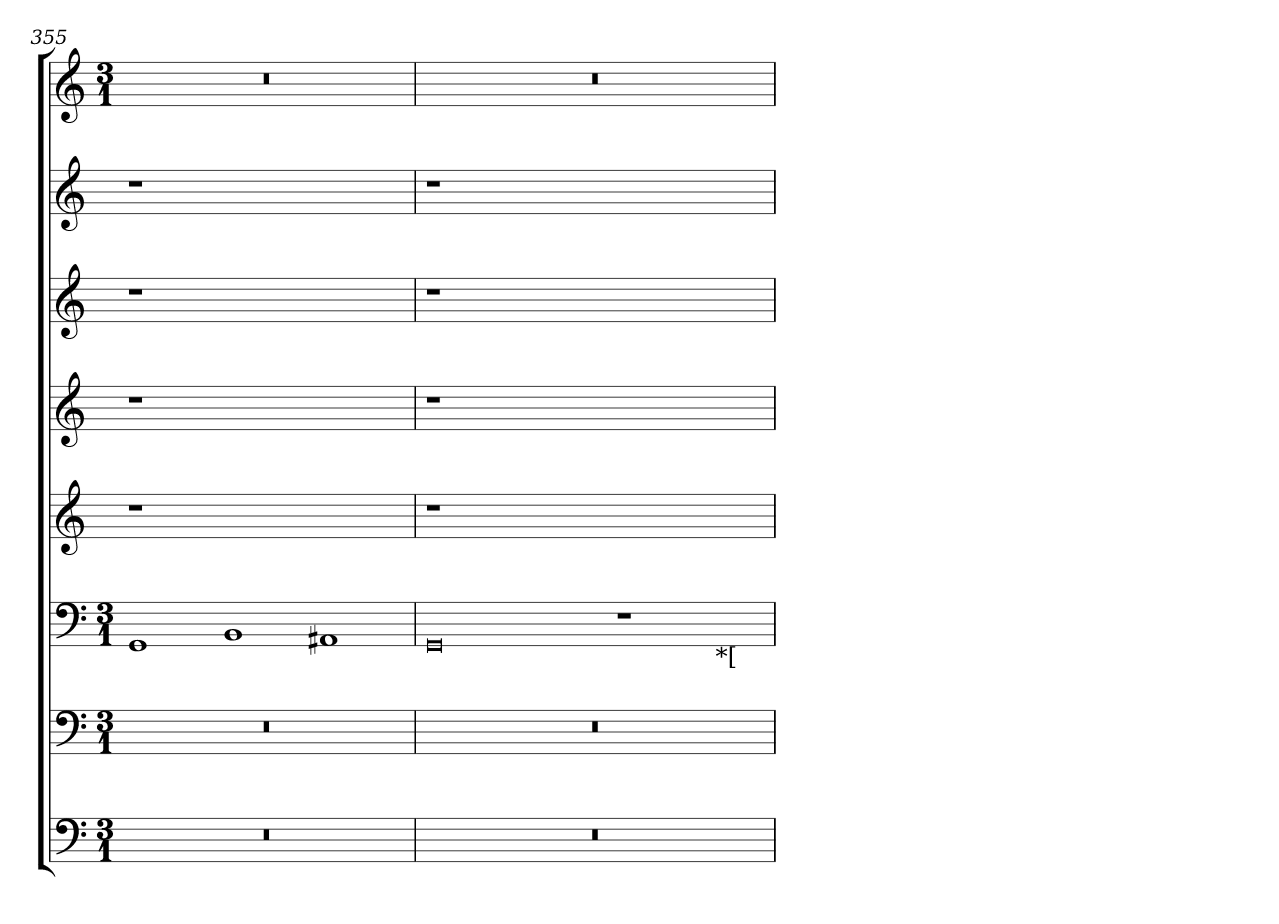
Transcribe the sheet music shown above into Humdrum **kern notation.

**kern	**kern	**kern	**text	**kern	**kern	**kern	**kern	**kern
*part8	*part7	*part6	*part6	*part5	*part4	*part3	*part2	*part1
*staff8	*staff7	*staff6	*staff6	*staff5	*staff4	*staff3	*staff2	*staff1
*clefF4	*clefF4	*clefF4	*	*clefG2	*clefG2	*clefG2	*clefG2	*clefG2
*k[]	*k[]	*k[]	*	*k[]	*k[]	*k[]	*k[]	*k[]
*C:	*C:	*C:	*	*C:	*C:	*C:	*C:	*C:
*M3/1	*M3/1	*M3/1	*	*	*	*	*	*M3/1
=355	=355	=355	=355	=355	=355	=355	=355	=355
0.r	0.r	1GG	.	1r	1r	1r	1r	0.r
.	.	1BB	.	0ryy	0ryy	0ryy	0ryy	.
.	.	1AA#<	.	.	.	.	.	.
=356	=356	=356	=356	=356	=356	=356	=356	=356
*	*	*^	*	*	*	*	*	*
0.r	0.r	0GG	1ryy	.	1r	1r	1r	1r	0.r
.	.	.	1ryy	.	0ryy	0ryy	0ryy	0ryy	.
.	.	1r	2ryy	.	.	.	.	.	.
.	.	.	8.ryy	.	.	.	.	.	.
!	!	!	!LO:TX:b:t=*[	!	!	!	!	!	!
.	.	.	4ryy	.	.	.	.	.	.
.	.	.	16ryy	.	.	.	.	.	.
*	*	*v	*v	*	*	*	*	*	*
=	=	=	=	=	=	=	=	=
*-	*-	*-	*-	*-	*-	*-	*-	*-
